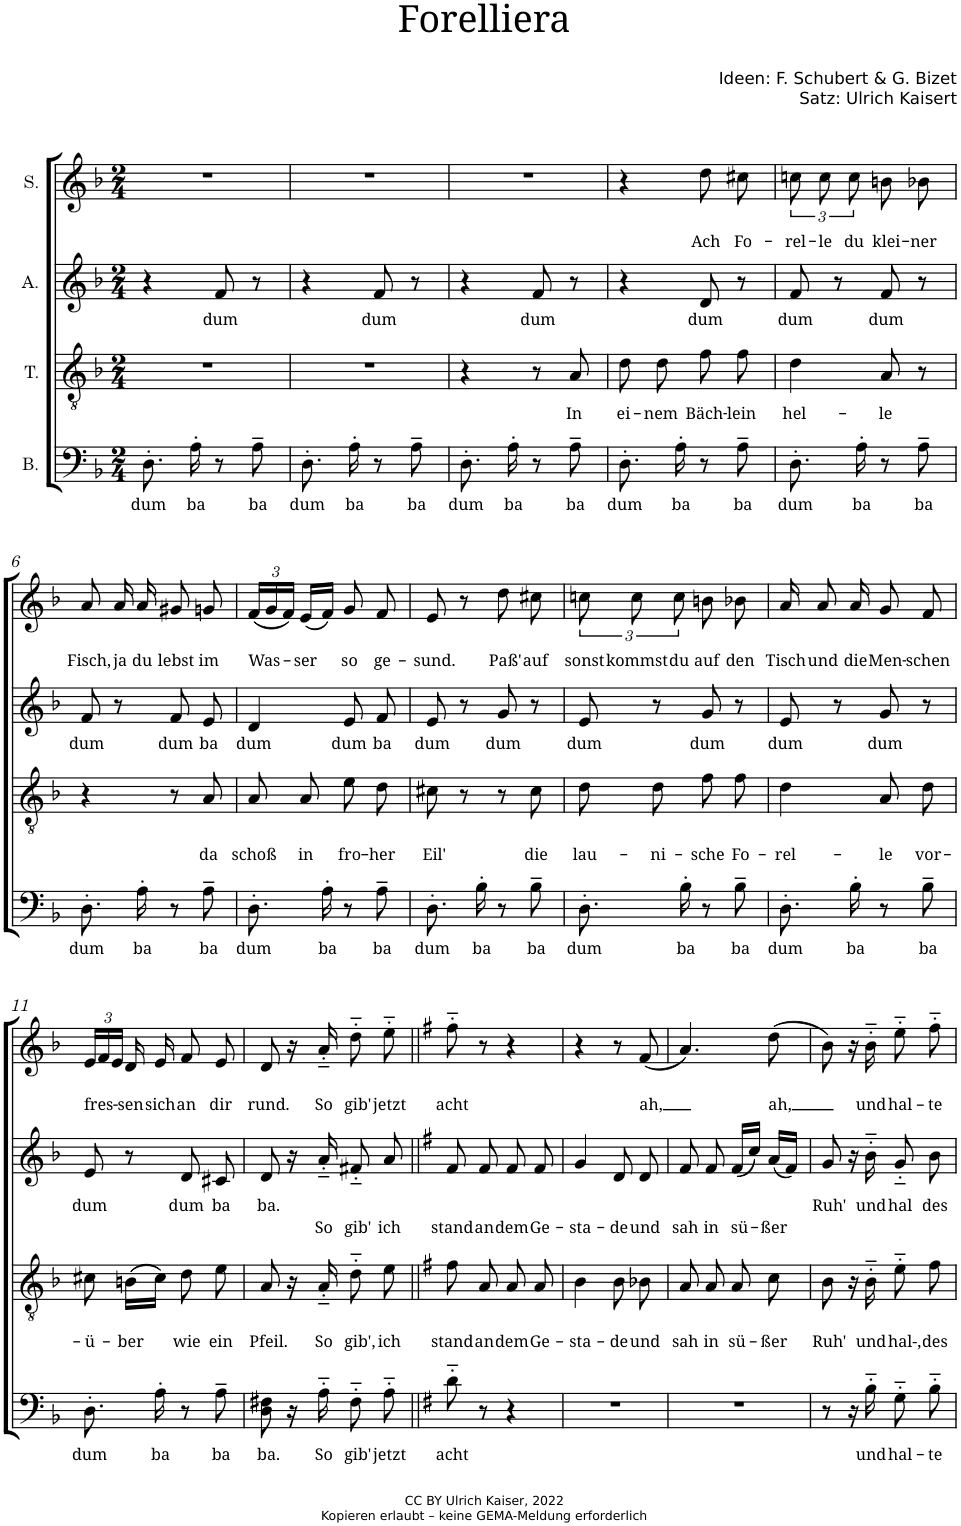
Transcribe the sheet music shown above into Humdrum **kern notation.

**kern	**text	**kern	**text	**text	**kern	**text	**text	**kern	**text	**text
*part4	*part4	*part3	*part3	*part3	*part2	*part2	*part2	*part1	*part1	*part1
*staff4	*staff4	*staff3	*staff3	*staff3	*staff2	*staff2	*staff2	*staff1	*staff1	*staff1
*I"B.	*	*I"T.	*	*	*I"A.	*	*	*I"S.	*	*
*clefF4	*	*clefGv2	*	*	*clefG2	*	*	*clefG2	*	*
*k[b-]	*	*k[b-]	*	*	*k[b-]	*	*	*k[b-]	*	*
*d:	*	*d:	*	*	*d:	*	*	*d:	*	*
*M2/4	*	*M2/4	*	*	*M2/4	*	*	*M2/4	*	*
=1	=1	=1	=1	=1	=1	=1	=1	=1	=1	=1
!	!LO:LY:b	!	!	!	!	!	!	!	!	!
8.D'\L	dum	2r	.	.	4r	.	.	2r	.	.
!	!LO:LY:b	!	!	!	!	!	!	!	!	!
16A'\Jk	ba	.	.	.	.	.	.	.	.	.
!	!	!	!	!	!	!LO:LY:b	!	!	!	!
8r	.	.	.	.	8f/	dum	.	.	.	.
!	!LO:LY:b	!	!	!	!	!	!	!	!	!
8A~\	ba	.	.	.	8r	.	.	.	.	.
=2	=2	=2	=2	=2	=2	=2	=2	=2	=2	=2
!	!LO:LY:b	!	!	!	!	!	!	!	!	!
8.D'\L	dum	2r	.	.	4r	.	.	2r	.	.
!	!LO:LY:b	!	!	!	!	!	!	!	!	!
16A'\Jk	ba	.	.	.	.	.	.	.	.	.
!	!	!	!	!	!	!LO:LY:b	!	!	!	!
8r	.	.	.	.	8f/	dum	.	.	.	.
!	!LO:LY:b	!	!	!	!	!	!	!	!	!
8A~\	ba	.	.	.	8r	.	.	.	.	.
=3	=3	=3	=3	=3	=3	=3	=3	=3	=3	=3
!	!LO:LY:b	!	!	!	!	!	!	!	!	!
8.D'\L	dum	4r	.	.	4r	.	.	2r	.	.
!	!LO:LY:b	!	!	!	!	!	!	!	!	!
16A'\Jk	ba	.	.	.	.	.	.	.	.	.
!	!	!	!	!	!	!LO:LY:b	!	!	!	!
8r	.	8r	.	.	8f/	dum	.	.	.	.
!	!LO:LY:b	!	!	!LO:LY:b	!	!	!	!	!	!
8A~\	ba	8A/	.	In	8r	.	.	.	.	.
=4	=4	=4	=4	=4	=4	=4	=4	=4	=4	=4
!	!LO:LY:b	!	!	!LO:LY:b	!	!	!	!	!	!
8.D'\L	dum	8d\	.	ei-	4r	.	.	4r	.	.
!	!	!	!	!LO:LY:b	!	!	!	!	!	!
.	.	8d\	.	-nem	.	.	.	.	.	.
!	!LO:LY:b	!	!	!	!	!	!	!	!	!
16A'\Jk	ba	.	.	.	.	.	.	.	.	.
!	!	!	!	!LO:LY:b	!	!LO:LY:b	!	!	!	!LO:LY:b
8r	.	8f\	.	Bäch-	8d/	dum	.	8dd\	.	Ach
!	!LO:LY:b	!	!	!LO:LY:b	!	!	!	!	!	!LO:LY:b
8A~\	ba	8f\	.	-lein	8r	.	.	8cc#X\	.	Fo-
=5	=5	=5	=5	=5	=5	=5	=5	=5	=5	=5
!	!LO:LY:b	!	!	!LO:LY:b	!	!LO:LY:b	!	!	!	!LO:LY:b
8.D'\L	dum	4d\	.	hel-	8f/	dum	.	12ccn\	.	-rel-
!	!	!	!	!	!	!	!	!	!	!LO:LY:b
.	.	.	.	.	.	.	.	12cc\	.	-le
.	.	.	.	.	8r	.	.	.	.	.
!	!	!	!	!	!	!	!	!	!	!LO:LY:b
.	.	.	.	.	.	.	.	12cc\	.	du
!	!LO:LY:b	!	!	!	!	!	!	!	!	!
16A'\Jk	ba	.	.	.	.	.	.	.	.	.
!	!	!	!	!LO:LY:b	!	!LO:LY:b	!	!	!	!LO:LY:b
8r	.	8A/	.	-le	8f/	dum	.	8bn\	.	klei-
!	!LO:LY:b	!	!	!	!	!	!	!	!	!LO:LY:b
8A~\	ba	8r	.	.	8r	.	.	8b-X\	.	-ner
!!LO:LB:g=z
=6	=6	=6	=6	=6	=6	=6	=6	=6	=6	=6
!	!LO:LY:b	!	!	!	!	!LO:LY:b	!	!	!	!LO:LY:b
8.D'\L	dum	4r	.	.	8f/	dum	.	8a/	.	Fisch,
!	!	!	!	!	!	!	!	!	!	!LO:LY:b
.	.	.	.	.	8r	.	.	16a/	.	ja
!	!LO:LY:b	!	!	!	!	!	!	!	!	!LO:LY:b
16A'\Jk	ba	.	.	.	.	.	.	16a/	.	du
!	!	!	!	!	!	!LO:LY:b	!	!	!	!LO:LY:b
8r	.	8r	.	.	8f/	dum	.	8g#X/	.	lebst
!	!LO:LY:b	!	!	!LO:LY:b	!	!LO:LY:b	!	!	!	!LO:LY:b
8A~\	ba	8A/	.	da	8e/	ba	.	8gn/	.	im
=7	=7	=7	=7	=7	=7	=7	=7	=7	=7	=7
!	!LO:LY:b	!	!	!LO:LY:b	!	!LO:LY:b	!	!	!	!
*	*	*	*	*	*	*	*	*Xbrackettup	*	*
!	!	!	!	!	!	!	!	!	!	!LO:LY:b
8.D'\L	dum	8A/	.	schoß	4d/	dum	.	(24f/LL	.	Was-
.	.	.	.	.	.	.	.	24g/	.	.
.	.	.	.	.	.	.	.	24f/JJ)	.	.
!	!	!	!	!LO:LY:b	!	!	!	!	!	!LO:LY:b
.	.	8A/	.	in	.	.	.	(16e/LL	.	-ser
!	!LO:LY:b	!	!	!	!	!	!	!	!	!
16A'\Jk	ba	.	.	.	.	.	.	16f/JJ)	.	.
!	!	!	!	!LO:LY:b	!	!LO:LY:b	!	!	!	!LO:LY:b
8r	.	8e\	.	fro-	8e/	dum	.	8g/	.	so
!	!LO:LY:b	!	!	!LO:LY:b	!	!LO:LY:b	!	!	!	!LO:LY:b
8A~\	ba	8d\	.	-her	8f/	ba	.	8f/	.	ge-
=8	=8	=8	=8	=8	=8	=8	=8	=8	=8	=8
!	!LO:LY:b	!	!	!LO:LY:b	!	!LO:LY:b	!	!	!	!LO:LY:b
8.D'\L	dum	8c#X\	.	Eil'	8e/	dum	.	8e/	.	-sund.
.	.	8r	.	.	8r	.	.	8r	.	.
!	!LO:LY:b	!	!	!	!	!	!	!	!	!
16B-'\Jk	ba	.	.	.	.	.	.	.	.	.
!	!	!	!	!	!	!LO:LY:b	!	!	!	!LO:LY:b
8r	.	8r	.	.	8g/	dum	.	8dd\	.	Paß'
!	!LO:LY:b	!	!	!LO:LY:b	!	!	!	!	!	!LO:LY:b
8B-~\	ba	8c#\	.	die	8r	.	.	8cc#X\	.	auf
=9	=9	=9	=9	=9	=9	=9	=9	=9	=9	=9
!	!LO:LY:b	!	!	!LO:LY:b	!	!LO:LY:b	!	!	!	!
*	*	*	*	*	*	*	*	*brackettup	*	*
!	!	!	!	!	!	!	!	!	!	!LO:LY:b
8.D'\L	dum	8d\	.	lau-	8e/	dum	.	12ccn\	.	sonst
!	!	!	!	!	!	!	!	!	!	!LO:LY:b
.	.	.	.	.	.	.	.	12cc\	.	kommst
!	!	!	!	!LO:LY:b	!	!	!	!	!	!
.	.	8d\	.	-ni-	8r	.	.	.	.	.
!	!	!	!	!	!	!	!	!	!	!LO:LY:b
.	.	.	.	.	.	.	.	12cc\	.	du
!	!LO:LY:b	!	!	!	!	!	!	!	!	!
16B-'\Jk	ba	.	.	.	.	.	.	.	.	.
!	!	!	!	!LO:LY:b	!	!LO:LY:b	!	!	!	!LO:LY:b
8r	.	8f\	.	-sche	8g/	dum	.	8bn\	.	auf
!	!LO:LY:b	!	!	!LO:LY:b	!	!	!	!	!	!LO:LY:b
8B-~\	ba	8f\	.	Fo-	8r	.	.	8b-X\	.	den
=10	=10	=10	=10	=10	=10	=10	=10	=10	=10	=10
!	!LO:LY:b	!	!	!LO:LY:b	!	!LO:LY:b	!	!	!	!LO:LY:b
8.D'\L	dum	4d\	.	-rel-	8e/	dum	.	16a/	.	Tisch
!	!	!	!	!	!	!	!	!	!	!LO:LY:b
.	.	.	.	.	.	.	.	8a/	.	und
.	.	.	.	.	8r	.	.	.	.	.
!	!LO:LY:b	!	!	!	!	!	!	!	!	!LO:LY:b
16B-'\Jk	ba	.	.	.	.	.	.	16a/	.	die
!	!	!	!	!LO:LY:b	!	!LO:LY:b	!	!	!	!LO:LY:b
8r	.	8A/	.	-le	8g/	dum	.	8g/	.	Men-
!	!LO:LY:b	!	!	!LO:LY:b	!	!	!	!	!	!LO:LY:b
8B-~\	ba	8d\	.	vor-	8r	.	.	8f/	.	-schen
!!LO:LB:g=z
=11	=11	=11	=11	=11	=11	=11	=11	=11	=11	=11
!	!LO:LY:b	!	!	!LO:LY:b	!	!LO:LY:b	!	!	!	!
*	*	*	*	*	*	*	*	*Xbrackettup	*	*
!	!	!	!	!	!	!	!	!	!	!LO:LY:b
8.D'\L	dum	8c#X\	.	-ü-	8e/	dum	.	24e/LL	.	fres-
.	.	.	.	.	.	.	.	24f/	.	.
.	.	.	.	.	.	.	.	24e/JJ	.	.
!	!	!	!	!LO:LY:b	!	!	!	!	!	!LO:LY:b
.	.	(16Bn\LL	.	-ber	8r	.	.	16d/	.	-sen
!	!LO:LY:b	!	!	!	!	!	!	!	!	!LO:LY:b
16A'\Jk	ba	16c#\JJ)	.	.	.	.	.	16e/	.	sich
!	!	!	!	!LO:LY:b	!	!LO:LY:b	!	!	!	!LO:LY:b
8r	.	8d\	.	wie	8d/	dum	.	8f/	.	an
!	!LO:LY:b	!	!	!LO:LY:b	!	!LO:LY:b	!	!	!	!LO:LY:b
8A~\	ba	8e\	.	ein	8c#X/	ba	.	8e/	.	dir
=12	=12	=12	=12	=12	=12	=12	=12	=12	=12	=12
!	!LO:LY:b	!	!	!LO:LY:b	!	!LO:LY:b	!	!	!	!LO:LY:b
8D\ 8F#X\	ba.	8A/	.	Pfeil.	8d/	ba.	.	8d/	.	rund.
16r	.	16r	.	.	16r	.	.	16r	.	.
!	!LO:LY:b	!	!	!LO:LY:b	!	!	!LO:LY:b	!	!	!LO:LY:b
16A'~\	So	16A'~/	.	So	16a'~/	.	So	16a'~/	.	So
!	!LO:LY:b	!	!	!LO:LY:b	!	!	!LO:LY:b	!	!	!LO:LY:b
8F#'~\L	gib'	8d'~\	.	gib',	8f#X'~/	.	gib'	8dd'~\	.	gib'
!	!LO:LY:b	!	!	!LO:LY:b	!	!	!LO:LY:b	!	!	!LO:LY:b
8A'~\J	jetzt	8e\	.	ich	8a/	.	ich	8ee'~\	.	jetzt
=13||	=13||	=13||	=13||	=13||	=13||	=13||	=13||	=13||	=13||	=13||
*k[f#]	*	*k[f#]	*	*	*k[f#]	*	*	*k[f#]	*	*
*G:	*	*G:	*	*	*G:	*	*	*G:	*	*
!	!LO:LY:b	!	!	!LO:LY:b	!	!	!LO:LY:b	!	!	!LO:LY:b
8d'~\	acht	8f#\	.	stand	8f#/	.	stand	8ff#'~\	.	acht
!	!	!	!	!LO:LY:b	!	!	!LO:LY:b	!	!	!
8r	.	8A/	.	an	8f#/	.	an	8r	.	.
!	!	!	!	!LO:LY:b	!	!	!LO:LY:b	!	!	!
4r	.	8A/	.	dem	8f#/	.	dem	4r	.	.
!	!	!	!	!LO:LY:b	!	!	!LO:LY:b	!	!	!
.	.	8A/	.	Ge-	8f#/	.	Ge-	.	.	.
=14	=14	=14	=14	=14	=14	=14	=14	=14	=14	=14
!	!	!	!	!LO:LY:b	!	!	!LO:LY:b	!	!	!
2r	.	4B\	.	-sta-	4g/	.	-sta-	4r	.	.
!	!	!	!	!LO:LY:b	!	!	!LO:LY:b	!	!	!
.	.	8B\	.	-de	8d/	.	-de	8r	.	.
!	!	!	!	!LO:LY:b	!	!	!LO:LY:b	!	!	!LO:LY:b
.	.	8B-X\	.	und	8d/	.	und	(8f#/	.	ah,
=15	=15	=15	=15	=15	=15	=15	=15	=15	=15	=15
!	!	!	!	!LO:LY:b	!	!	!LO:LY:b	!	!	!
2r	.	8A/	.	sah	8f#/	.	sah	4.a/)	.	.
!	!	!	!	!LO:LY:b	!	!	!LO:LY:b	!	!	!
.	.	8A/	.	in	8f#/	.	in	.	.	.
!	!	!	!	!LO:LY:b	!	!	!LO:LY:b	!	!	!
.	.	8A/	.	sü-	(16f#/LL	.	sü-	.	.	.
.	.	.	.	.	16cc/JJ)	.	.	.	.	.
!	!	!	!	!LO:LY:b	!	!	!LO:LY:b	!	!	!LO:LY:b
.	.	8c\	.	-ßer	(16a/LL	.	-ßer	(8dd\	.	ah,
.	.	.	.	.	16f#/JJ)	.	.	.	.	.
=16	=16	=16	=16	=16	=16	=16	=16	=16	=16	=16
!	!	!	!	!LO:LY:b	!	!LO:LY:b	!	!	!	!
8r	.	8B\	.	Ruh'	8g/	Ruh'	.	8b\)	.	.
16r	.	16r	.	.	16r	.	.	16r	.	.
!	!LO:LY:b	!	!	!LO:LY:b	!	!LO:LY:b	!	!	!	!LO:LY:b
16B'~\	und	16B'~\	.	und	16b'~\	und	.	16b'~\	.	und
!	!LO:LY:b	!	!	!LO:LY:b	!	!LO:LY:b	!	!	!	!LO:LY:b
8G'~\L	hal-	8e'~\	.	hal-,	8g'~/	hal	.	8ee'~\	.	hal-
!	!LO:LY:b	!	!	!LO:LY:b	!	!LO:LY:b	!	!	!	!LO:LY:b
8B'~\J	-te	8f#\	.	des	8b\	des	.	8ff#'~\	.	-te
=	=	=	=	=	=	=	=	=	=	=
*-	*-	*-	*-	*-	*-	*-	*-	*-	*-	*-
